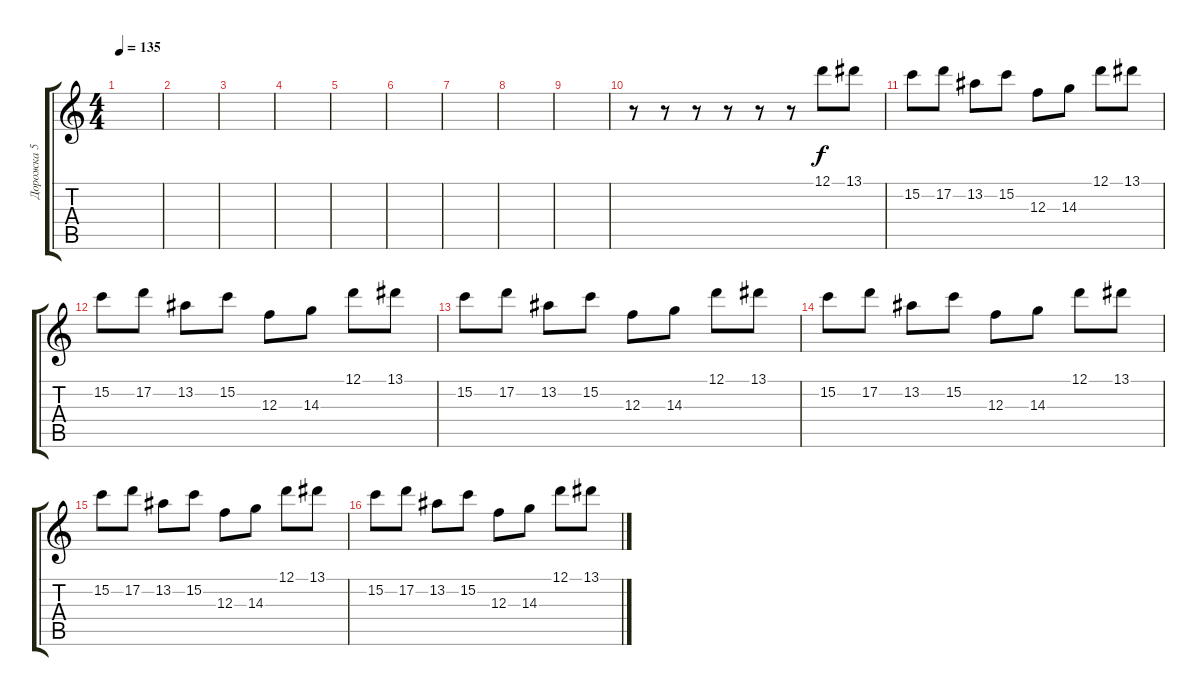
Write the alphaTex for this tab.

\track ("Дорожка 5" "Дорожка 5") {instrument overdrivenguitar}
\staff {score tabs}
\tuning (D4 A3 F3 C3 G2 C2) {hide}
\ts (4 4)
\tempo 135
\clef g2
\ks c
|
|
|
|
|
|
|
|
|
r.8 r.8 r.8 r.8 r.8 r.8 12.1.8 13.1.8 |
15.2.8 17.2.8 13.2.8 15.2.8 12.3.8 14.3.8 12.1.8 13.1.8 |
15.2.8 17.2.8 13.2.8 15.2.8 12.3.8 14.3.8 12.1.8 13.1.8 |
15.2.8 17.2.8 13.2.8 15.2.8 12.3.8 14.3.8 12.1.8 13.1.8 |
15.2.8 17.2.8 13.2.8 15.2.8 12.3.8 14.3.8 12.1.8 13.1.8 |
15.2.8 17.2.8 13.2.8 15.2.8 12.3.8 14.3.8 12.1.8 13.1.8 |
15.2.8 17.2.8 13.2.8 15.2.8 12.3.8 14.3.8 12.1.8 13.1.8
